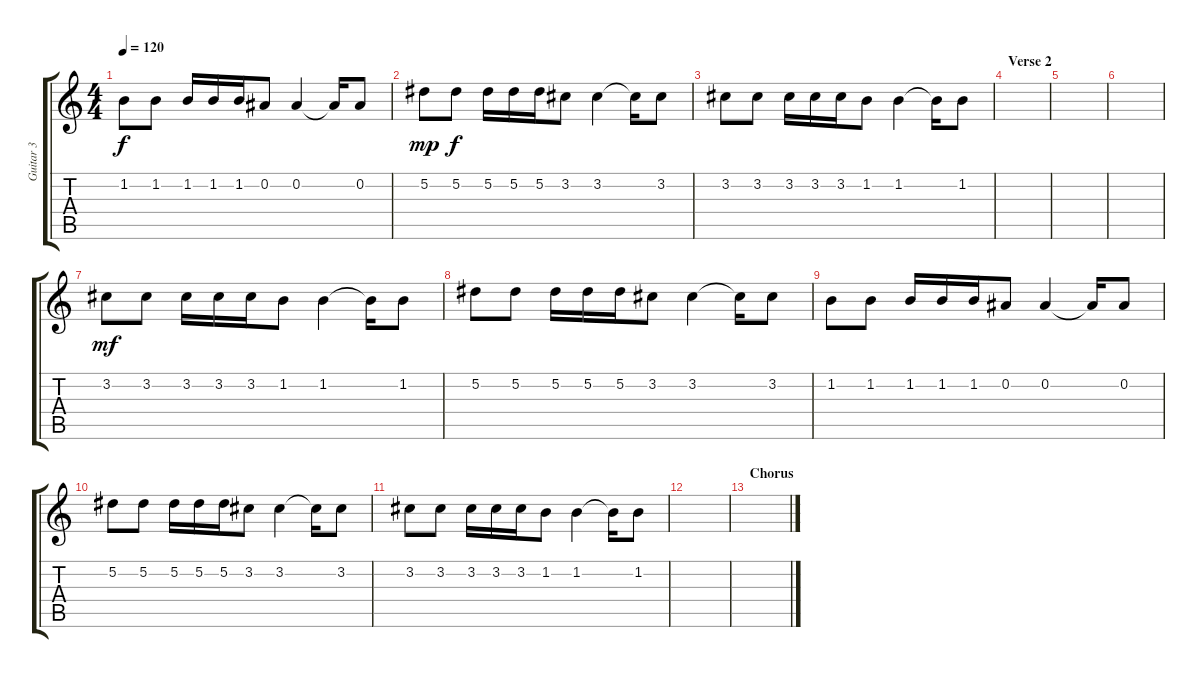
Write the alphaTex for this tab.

\track ("Guitar 3" "Guitar 3") {instrument overdrivenguitar}
\staff {score tabs}
\tuning (Eb4 Bb3 Gb3 Db3 Ab2 Eb2) {hide}
\ts (4 4)
\tempo 120
\clef g2
\ks c
1.2.8{dy f} 1.2.8 1.2.16 1.2.16 1.2.16 0.2.8 0.2.4 0.2{t}.16 0.2.8 |
5.2.8{dy mp instrument electricguitarclean} 5.2.8{dy f} 5.2.16 5.2.16 5.2.16 3.2.8 3.2.4 3.2{t}.16 3.2.8 |
3.2.8 3.2.8 3.2.16 3.2.16 3.2.16 1.2.8 1.2.4 1.2{t}.16 1.2.8 |
\section ("" "Verse 2")
|
|
|
3.2.8{dy mf volume 14 instrument overdrivenguitar} 3.2.8 3.2.16 3.2.16 3.2.16 1.2.8 1.2.4 1.2{t}.16 1.2.8 |
5.2.8 5.2.8 5.2.16 5.2.16 5.2.16 3.2.8 3.2.4 3.2{t}.16 3.2.8 |
1.2.8 1.2.8 1.2.16 1.2.16 1.2.16 0.2.8 0.2.4 0.2{t}.16 0.2.8 |
5.2.8 5.2.8 5.2.16 5.2.16 5.2.16 3.2.8 3.2.4 3.2{t}.16 3.2.8 |
3.2.8 3.2.8 3.2.16 3.2.16 3.2.16 1.2.8 1.2.4 1.2{t}.16 1.2.8 |
|
\section ("" "Chorus")
